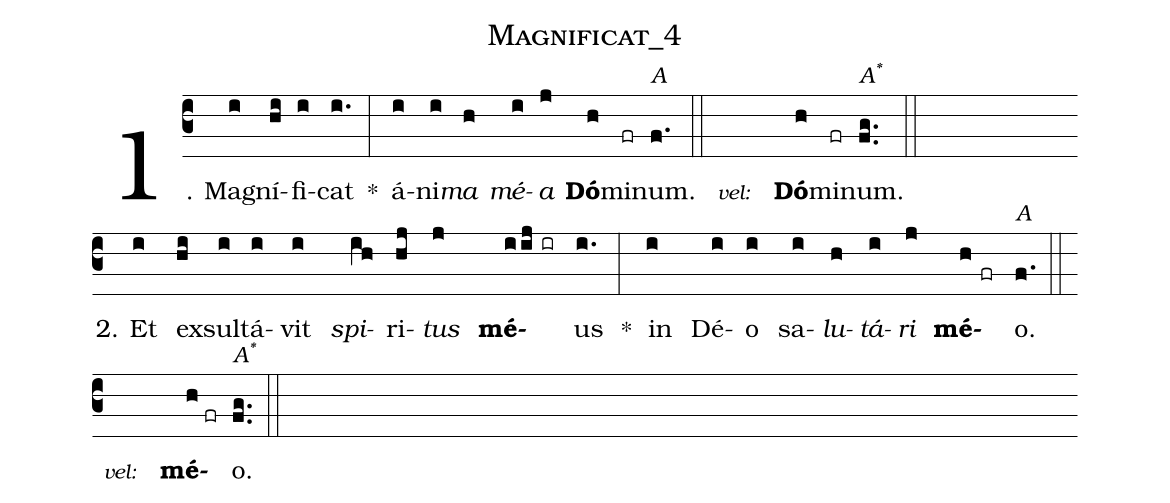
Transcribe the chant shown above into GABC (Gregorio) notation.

name:Magnificat_4;
%%
(c3) 1. Ma(i)gní(hi)fi(i)cat(i.) *(:) á(i)ni(i)<i>ma</i>(h) <i>mé</i>(i)<i>a</i>(j) <b>Dó</b>(h)mi(fr)num.<alt>A</alt>(f.) (::) <eu>  <v>\footnotesize\textit{vel:}</v> (////) <b>Dó</b>(h)mi(fr)num.<alt>A\textsuperscript{*}</alt>(fg..) </eu> (::) (Z-)
2. Et(i) ex(hi)sul(i)tá(i)vit(i) <i>spi</i>(ih)ri(hj)<i>tus</i>(j) <b>mé</b>(iij//ir)us(i.) *(:) in(i) Dé(i)o(i) sa(i)<i>lu</i>(h)<i>tá</i>(i)<i>ri</i>(j) <b>mé</b>(h//fr)o.<alt>A</alt>(f.) (::) <eu>  <v>\footnotesize\textit{vel:}</v> (////) <b>mé</b>(h//fr)o.<alt>A\textsuperscript{*}</alt></eu>(fg..) (::)
